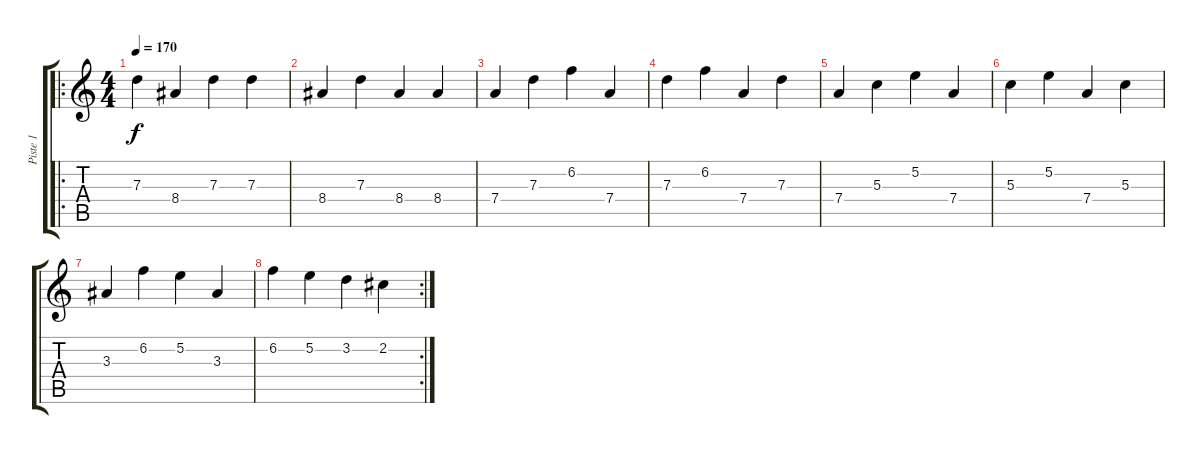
\track ("Piste 1" "Piste 1") {instrument distortionguitar}
\staff {score tabs}
\tuning (E4 B3 G3 D3 A2 E2) {hide}
\ro
\ts (4 4)
\tempo 170
\clef g2
\ks c
7.3.4{dy f} 8.4.4 7.3.4 7.3.4 |
8.4.4 7.3.4 8.4.4 8.4.4 |
7.4.4 7.3.4 6.2.4 7.4.4 |
7.3.4 6.2.4 7.4.4 7.3.4 |
7.4.4 5.3.4 5.2.4 7.4.4 |
5.3.4 5.2.4 7.4.4 5.3.4 |
3.3.4 6.2.4 5.2.4 3.3.4 |
\rc 2
6.2.4 5.2.4 3.2.4 2.2.4
